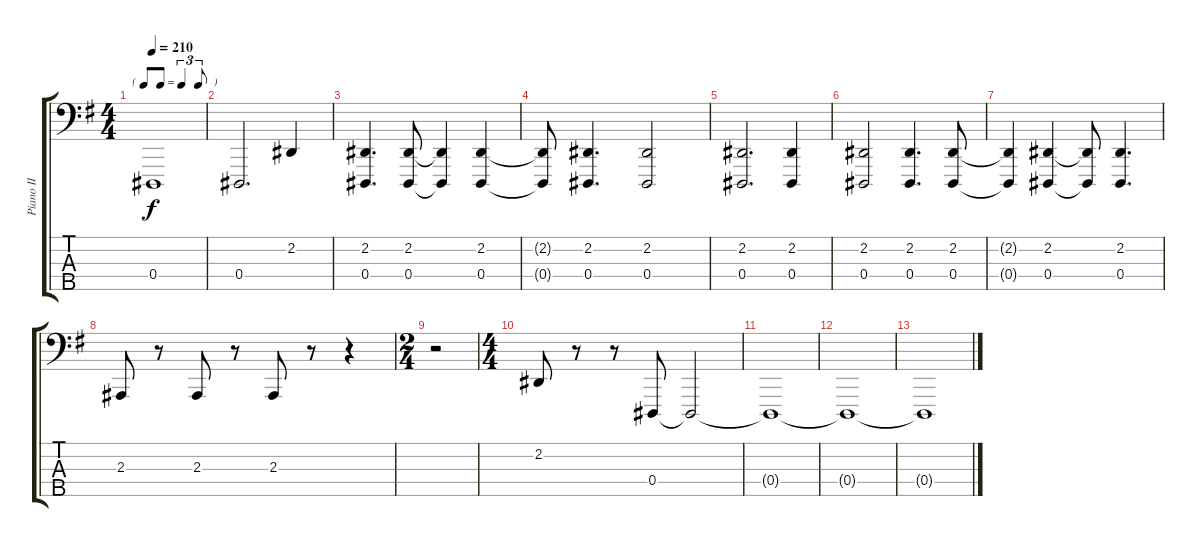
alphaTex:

\track ("Piano II" "Piano II") {instrument brightacousticpiano}
\staff {score tabs}
\tuning (Gb2 Db2 Ab1 Eb1 Bb0) {hide}
\ts (4 4)
\tf triplet8th
\tempo 210
\clef f4
\ks g
0.4.1{dy f} |
0.4.2{d} 2.2.4 |
(2.2 0.4).4{d} (2.2 0.4).8 (2.2{t} 0.4{t}).4 (2.2 0.4).4 |
(2.2{t} 0.4{t}).8 (2.2 0.4).4{d} (2.2 0.4).2 |
(2.2 0.4).2{d} (2.2 0.4).4 |
(2.2 0.4).2 (2.2 0.4).4{d} (2.2 0.4).8 |
(2.2{t} 0.4{t}).4 (2.2 0.4).4 (2.2{t} 0.4{t}).8 (2.2 0.4).4{d} |
2.3.8 r.8 2.3.8 r.8 2.3.8 r.8 r.4 |
\ts (2 4)
r.2 |
\ts (4 4)
2.2.8 r.8 r.8 0.4.8 0.4{t}.2 |
0.4{t}.1 |
0.4{t}.1 |
0.4{t}.1
